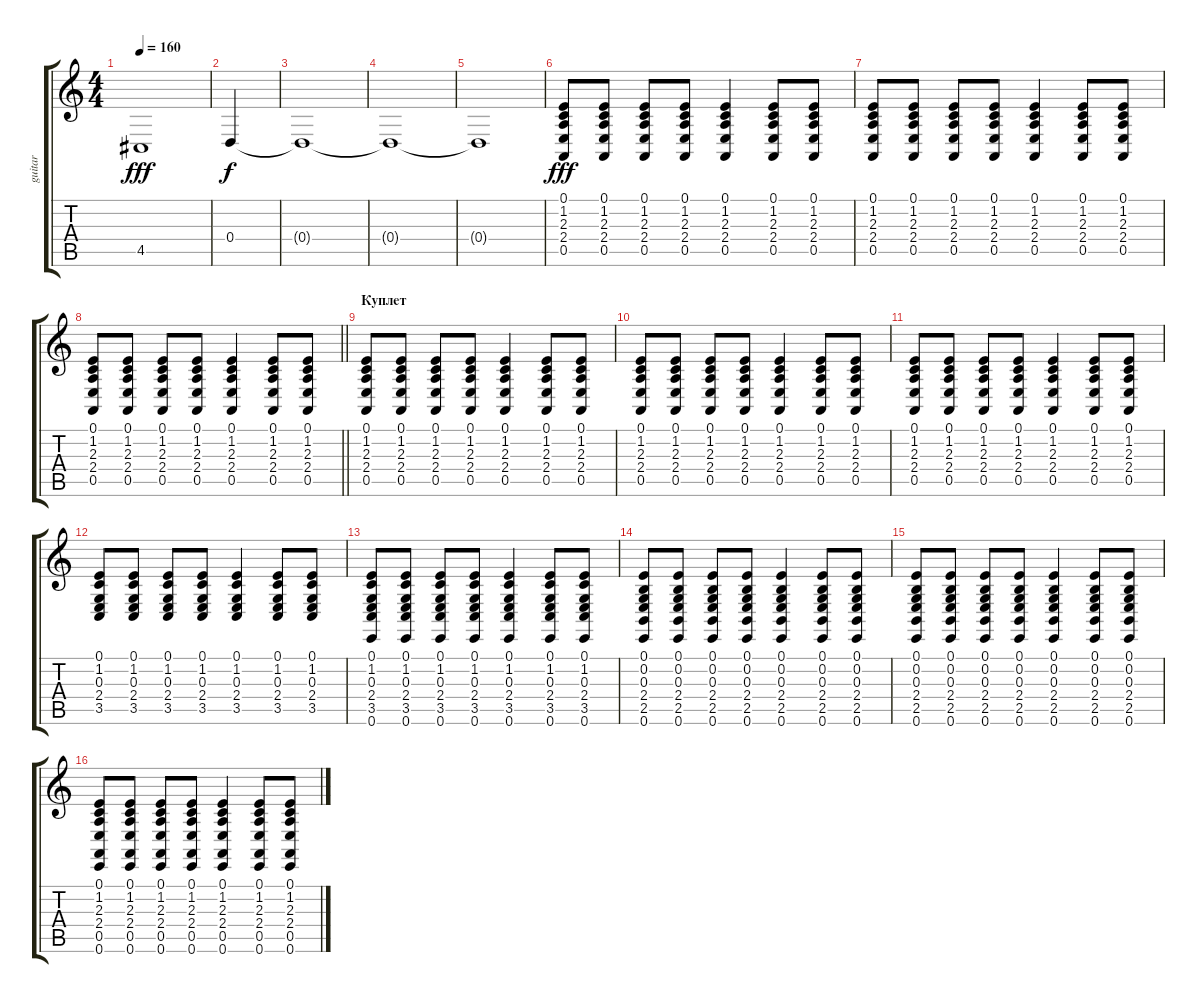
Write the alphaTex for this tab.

\track ("guitar" "guitar") {instrument churchorgan}
\staff {score tabs}
\tuning (E4 B3 G3 D3 A2 E2) {hide}
\ts (4 4)
\tempo 160
\clef g2
\ks c
4.5.1{dy fff} |
0.4.4{dy f} |
0.4{t}.1 |
0.4{t}.1 |
0.4{t}.1 |
(0.1 1.2 2.3 2.4 0.5).8{dy fff instrument acousticguitarsteel} (0.1 1.2 2.3 2.4 0.5).8 (0.1 1.2 2.3 2.4 0.5).8 (0.1 1.2 2.3 2.4 0.5).8 (0.1 1.2 2.3 2.4 0.5).4 (0.1 1.2 2.3 2.4 0.5).8 (0.1 1.2 2.3 2.4 0.5).8 |
(0.1 1.2 2.3 2.4 0.5).8 (0.1 1.2 2.3 2.4 0.5).8 (0.1 1.2 2.3 2.4 0.5).8 (0.1 1.2 2.3 2.4 0.5).8 (0.1 1.2 2.3 2.4 0.5).4 (0.1 1.2 2.3 2.4 0.5).8 (0.1 1.2 2.3 2.4 0.5).8 |
\barLineRight lightlight
(0.1 1.2 2.3 2.4 0.5).8 (0.1 1.2 2.3 2.4 0.5).8 (0.1 1.2 2.3 2.4 0.5).8 (0.1 1.2 2.3 2.4 0.5).8 (0.1 1.2 2.3 2.4 0.5).4 (0.1 1.2 2.3 2.4 0.5).8 (0.1 1.2 2.3 2.4 0.5).8 |
\section ("" "Куплет")
(0.1 1.2 2.3 2.4 0.5).8 (0.1 1.2 2.3 2.4 0.5).8 (0.1 1.2 2.3 2.4 0.5).8 (0.1 1.2 2.3 2.4 0.5).8 (0.1 1.2 2.3 2.4 0.5).4 (0.1 1.2 2.3 2.4 0.5).8 (0.1 1.2 2.3 2.4 0.5).8 |
(0.1 1.2 2.3 2.4 0.5).8 (0.1 1.2 2.3 2.4 0.5).8 (0.1 1.2 2.3 2.4 0.5).8 (0.1 1.2 2.3 2.4 0.5).8 (0.1 1.2 2.3 2.4 0.5).4 (0.1 1.2 2.3 2.4 0.5).8 (0.1 1.2 2.3 2.4 0.5).8 |
(0.1 1.2 2.3 2.4 0.5).8 (0.1 1.2 2.3 2.4 0.5).8 (0.1 1.2 2.3 2.4 0.5).8 (0.1 1.2 2.3 2.4 0.5).8 (0.1 1.2 2.3 2.4 0.5).4 (0.1 1.2 2.3 2.4 0.5).8 (0.1 1.2 2.3 2.4 0.5).8 |
(0.1 1.2 0.3 2.4 3.5).8 (0.1 1.2 0.3 2.4 3.5).8 (0.1 1.2 0.3 2.4 3.5).8 (0.1 1.2 0.3 2.4 3.5).8 (0.1 1.2 0.3 2.4 3.5).4 (0.1 1.2 0.3 2.4 3.5).8 (0.1 1.2 0.3 2.4 3.5).8 |
(0.1 1.2 0.3 2.4 3.5 0.6).8 (0.1 1.2 0.3 2.4 3.5 0.6).8 (0.1 1.2 0.3 2.4 3.5 0.6).8 (0.1 1.2 0.3 2.4 3.5 0.6).8 (0.1 1.2 0.3 2.4 3.5 0.6).4 (0.1 1.2 0.3 2.4 3.5 0.6).8 (0.1 1.2 0.3 2.4 3.5 0.6).8 |
(0.1 0.2 0.3 2.4 2.5 0.6).8 (0.1 0.2 0.3 2.4 2.5 0.6).8 (0.1 0.2 0.3 2.4 2.5 0.6).8 (0.1 0.2 0.3 2.4 2.5 0.6).8 (0.1 0.2 0.3 2.4 2.5 0.6).4 (0.1 0.2 0.3 2.4 2.5 0.6).8 (0.1 0.2 0.3 2.4 2.5 0.6).8 |
(0.1 0.2 0.3 2.4 2.5 0.6).8 (0.1 0.2 0.3 2.4 2.5 0.6).8 (0.1 0.2 0.3 2.4 2.5 0.6).8 (0.1 0.2 0.3 2.4 2.5 0.6).8 (0.1 0.2 0.3 2.4 2.5 0.6).4 (0.1 0.2 0.3 2.4 2.5 0.6).8 (0.1 0.2 0.3 2.4 2.5 0.6).8 |
(0.1 1.2 2.3 2.4 0.5 0.6).8 (0.1 1.2 2.3 2.4 0.5 0.6).8 (0.1 1.2 2.3 2.4 0.5 0.6).8 (0.1 1.2 2.3 2.4 0.5 0.6).8 (0.1 1.2 2.3 2.4 0.5 0.6).4 (0.1 1.2 2.3 2.4 0.5 0.6).8 (0.1 1.2 2.3 2.4 0.5 0.6).8
